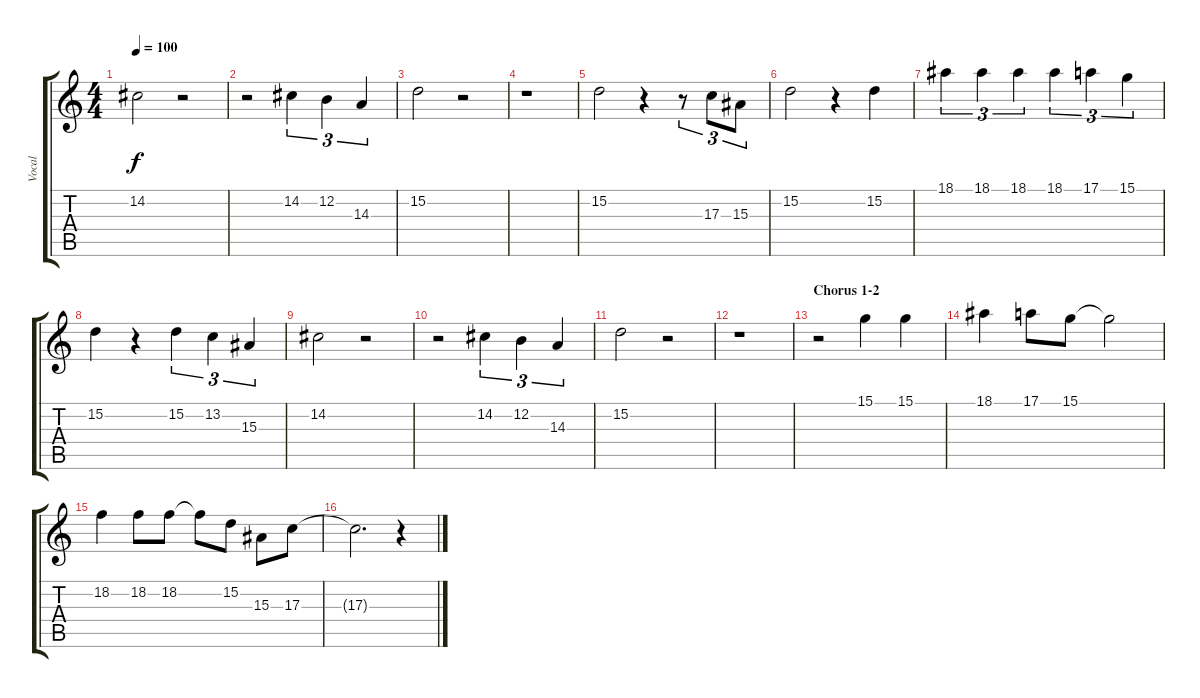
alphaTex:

\track ("Vocal" "Vocal") {instrument flute}
\staff {score tabs}
\tuning (E4 B3 G3 D3 A2 E2) {hide}
\ts (4 4)
\tempo 100
\clef g2
\ks c
14.2.2{dy f} r.2 |
r.2 14.2.4{tu (3 2)} 12.2.4{tu (3 2)} 14.3.4{tu (3 2)} |
15.2.2 r.2 |
r.1 |
15.2.2 r.4 r.8{tu (3 2)} 17.3.8{tu (3 2)} 15.3.8{tu (3 2)} |
15.2.2 r.4 15.2.4 |
18.1.4{tu (3 2)} 18.1.4{tu (3 2)} 18.1.4{tu (3 2)} 18.1.4{tu (3 2)} 17.1.4{tu (3 2)} 15.1.4{tu (3 2)} |
15.2.4 r.4 15.2.4{tu (3 2)} 13.2.4{tu (3 2)} 15.3.4{tu (3 2)} |
14.2.2 r.2 |
r.2 14.2.4{tu (3 2)} 12.2.4{tu (3 2)} 14.3.4{tu (3 2)} |
15.2.2 r.2 |
r.1 |
\section ("" "Chorus 1-2")
r.2 15.1.4 15.1.4 |
18.1.4 17.1.8 15.1.8 15.1{t}.2 |
18.2.4 18.2.8 18.2.8 18.2{t}.8 15.2.8 15.3.8 17.3.8 |
17.3{t}.2{d} r.4
